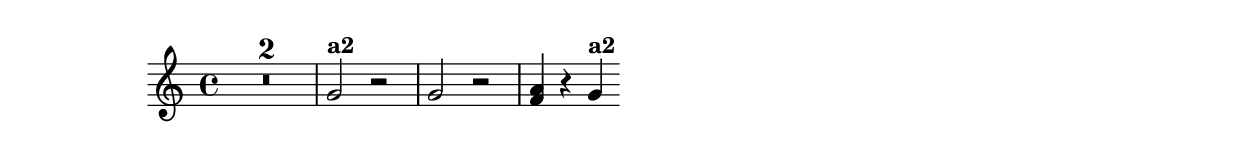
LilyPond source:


\version "2.1.22"
\header {
    texidoc ="The a2 string is only printed on notes, not on rests,
and only after chords, solo or polyphony."
    }

vone = \notes \relative a' { R1*2 g2 r2 g2 r2 a4 r4 g
			 }
vtwo = \notes \relative a' { R1*2 g2 r2 g2 r2 f4 r4 g }

\score {
    << \set Score.skipBars =  ##t 
   \partcombine \vone \vtwo
       >>
}
 
